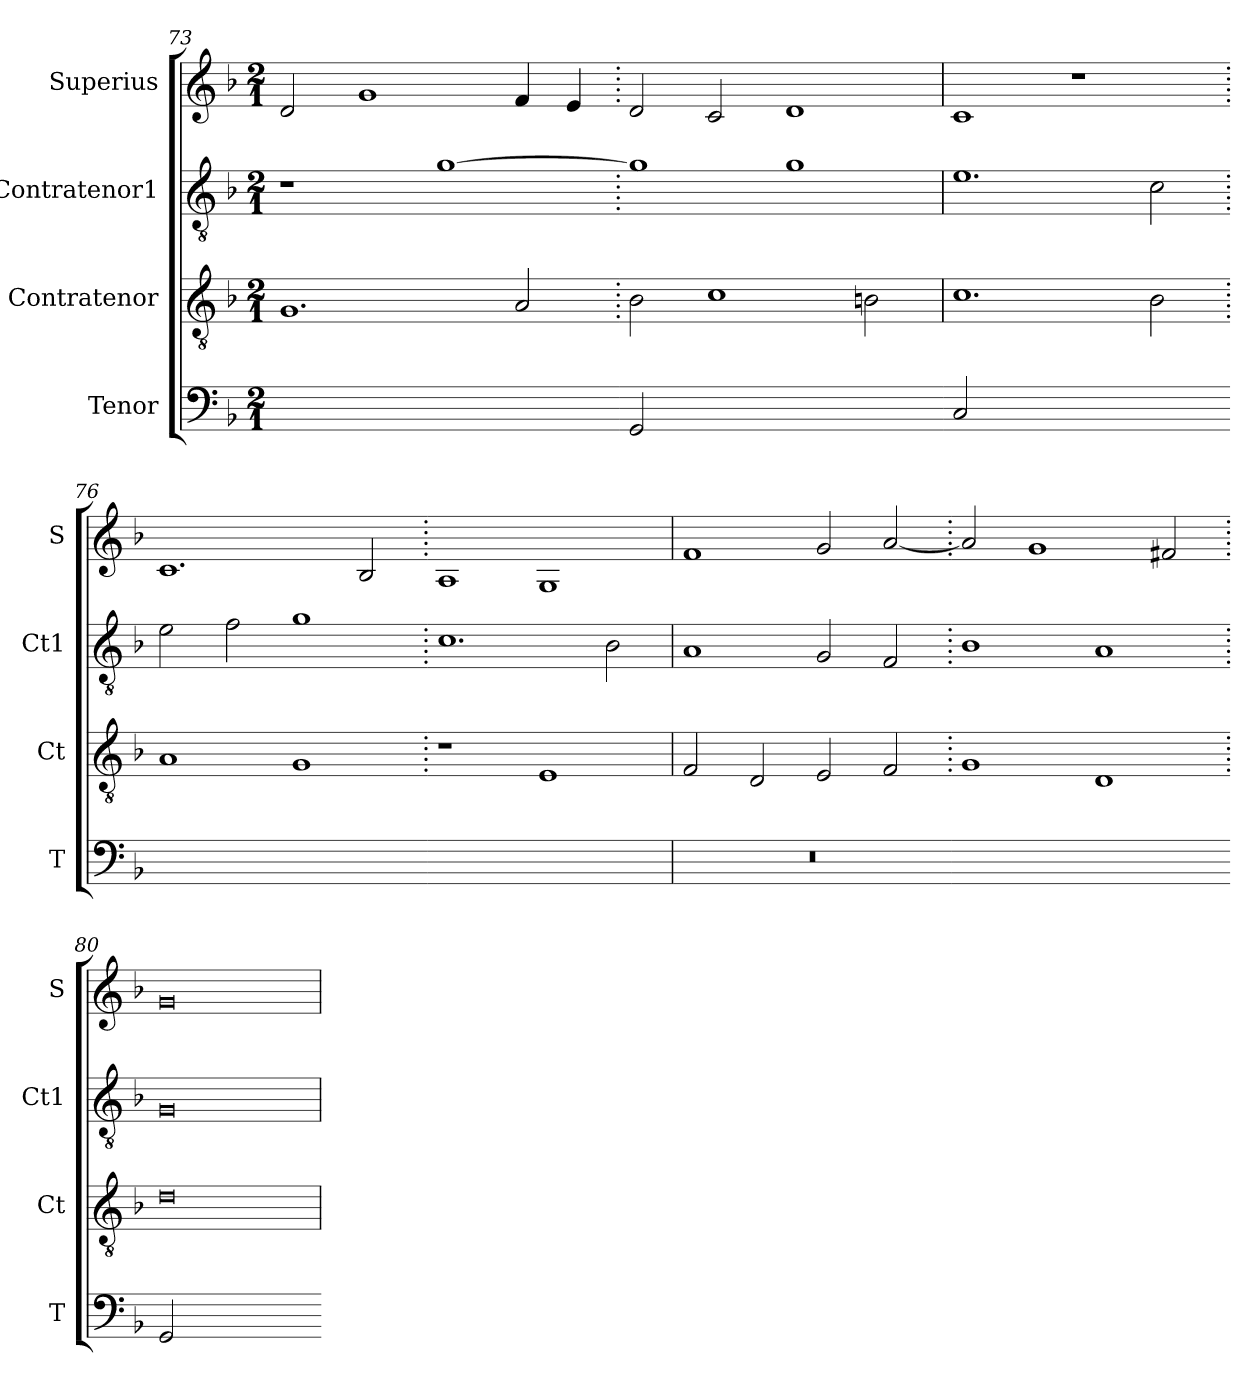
**kern	**kern	**kern	**kern
*part4	*part3	*part2	*part1
*staff4	*staff3	*staff2	*staff1
*I"Tenor	*I"Contratenor	*I"Contratenor1	*I"Superius
*I'T	*I'Ct	*I'Ct1	*I'S
*clefF4	*clefGv2	*clefGv2	*clefG2
*k[b-]	*k[b-]	*k[b-]	*k[b-]
*M2/1	*M2/1	*M2/1	*M2/1
=73	=73	=73	=73
!LO:N:vis=2	!	!	!
0GGyy]	1.G	1r	2d
.	.	.	1g
.	.	[1g	.
.	2A	.	4f
.	.	.	4e
=74-	=74.	=74.	=74.
!LO:N:vis=2	!	!	!
0GG	2B-	1g]	2d
.	1c	.	2c
.	.	1g	1d
.	2Bn	.	.
=75-	=75	=75	=75
!LO:N:vis=2	!	!	!
[y0C	1.c	1.e	1c
.	.	.	1r
.	2B-	2c	.
=76-	=76.	=76.	=76.
!LO:N:vis=2	!	!	!
0Cyy_	1A	2e	1.c
.	.	2f	.
.	1G	1g	.
.	.	.	2B-
=77-	=77.	=77.	=77.
!LO:N:vis=2	!	!	!
0Cyy]	1r	1.c	1A
.	1E	.	1G
.	.	2B-	.
=78	=78	=78	=78
!LO:N:vis=2	!	!	!
0r	2F	1A	1f
.	2D	.	.
.	2E	2G	2g
.	2F	2F	[2a
=79-	=79.	=79.	=79.
!LO:N:vis=2	!	!	!
0ryy	1G	1B-	2a]
.	.	.	1g
.	1D	1A	.
.	.	.	2f#X
=80-	=80.	=80.	=80.
!LO:N:vis=2	!	!	!
0GG	0d	0G	0g
=-	=	=	=
*-	*-	*-	*-
